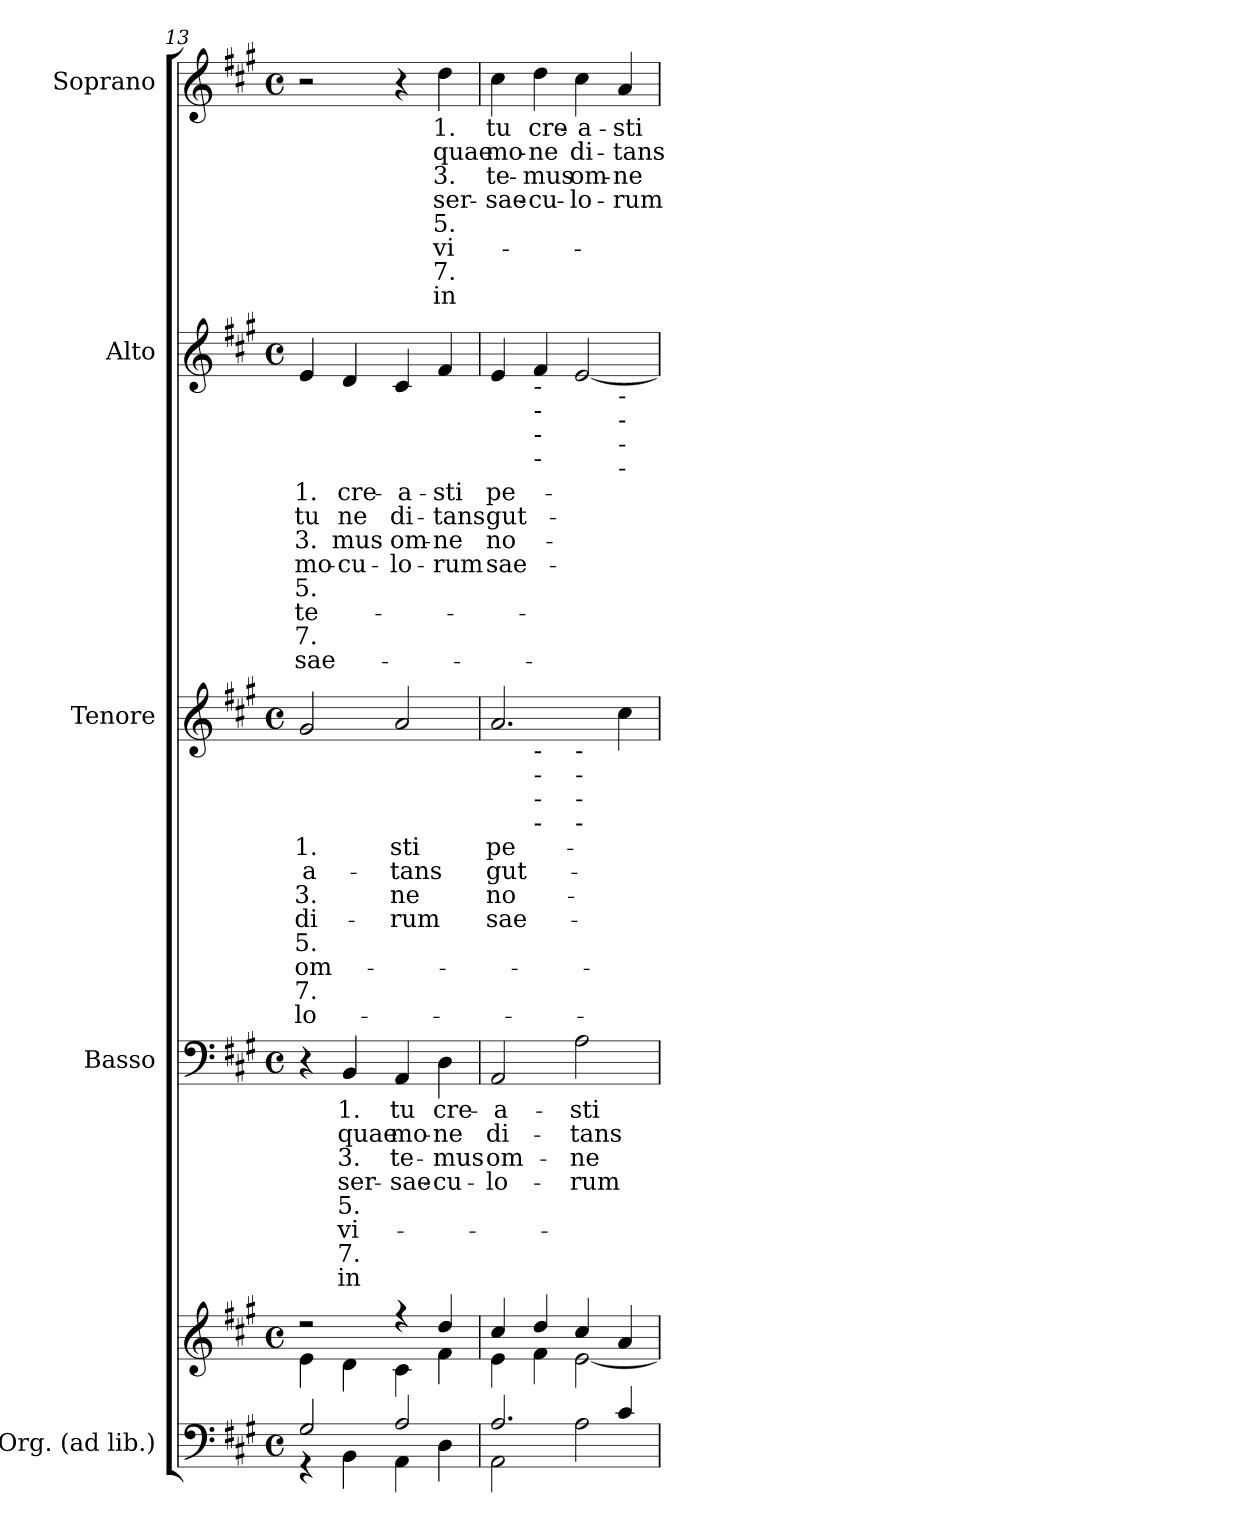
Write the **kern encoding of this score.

**kern	**kern	**kern	**text	**text	**text	**text	**text	**text	**text	**text	**kern	**text	**text	**text	**text	**text	**text	**text	**text	**kern	**text	**text	**text	**text	**text	**text	**text	**text	**kern	**text	**text	**text	**text	**text	**text	**text	**text
*part5	*part5	*part4	*part4	*part4	*part4	*part4	*part4	*part4	*part4	*part4	*part3	*part3	*part3	*part3	*part3	*part3	*part3	*part3	*part3	*part2	*part2	*part2	*part2	*part2	*part2	*part2	*part2	*part2	*part1	*part1	*part1	*part1	*part1	*part1	*part1	*part1	*part1
*staff6	*staff5	*staff4	*staff4	*staff4	*staff4	*staff4	*staff4	*staff4	*staff4	*staff4	*staff3	*staff3	*staff3	*staff3	*staff3	*staff3	*staff3	*staff3	*staff3	*staff2	*staff2	*staff2	*staff2	*staff2	*staff2	*staff2	*staff2	*staff2	*staff1	*staff1	*staff1	*staff1	*staff1	*staff1	*staff1	*staff1	*staff1
*I"Org. (ad lib.)	*	*I"Basso	*	*	*	*	*	*	*	*	*I"Tenore	*	*	*	*	*	*	*	*	*I"Alto	*	*	*	*	*	*	*	*	*I"Soprano	*	*	*	*	*	*	*	*
*I'Org.	*	*I'B.	*	*	*	*	*	*	*	*	*I'T.	*	*	*	*	*	*	*	*	*I'A.	*	*	*	*	*	*	*	*	*I'S.	*	*	*	*	*	*	*	*
!!LO:LB:g=z
*clefF4	*clefG2	*clefF4	*	*	*	*	*	*	*	*	*clefG2	*	*	*	*	*	*	*	*	*clefG2	*	*	*	*	*	*	*	*	*clefG2	*	*	*	*	*	*	*	*
*	*	*	*	*	*	*	*	*	*	*	*ITrd7c12	*	*	*	*	*	*	*	*	*	*	*	*	*	*	*	*	*	*	*	*	*	*	*	*	*	*
*k[f#c#g#]	*k[f#c#g#]	*k[f#c#g#]	*	*	*	*	*	*	*	*	*k[f#c#g#]	*	*	*	*	*	*	*	*	*k[f#c#g#]	*	*	*	*	*	*	*	*	*k[f#c#g#]	*	*	*	*	*	*	*	*
*A:	*A:	*A:	*	*	*	*	*	*	*	*	*A:	*	*	*	*	*	*	*	*	*A:	*	*	*	*	*	*	*	*	*A:	*	*	*	*	*	*	*	*
*M4/4	*M4/4	*M4/4	*	*	*	*	*	*	*	*	*M4/4	*	*	*	*	*	*	*	*	*M4/4	*	*	*	*	*	*	*	*	*M4/4	*	*	*	*	*	*	*	*
*met(c)	*met(c)	*met(c)	*	*	*	*	*	*	*	*	*met(c)	*	*	*	*	*	*	*	*	*met(c)	*	*	*	*	*	*	*	*	*met(c)	*	*	*	*	*	*	*	*
=13	=13	=13	=13	=13	=13	=13	=13	=13	=13	=13	=13	=13	=13	=13	=13	=13	=13	=13	=13	=13	=13	=13	=13	=13	=13	=13	=13	=13	=13	=13	=13	=13	=13	=13	=13	=13	=13
*^	*^	*	*	*	*	*	*	*	*	*	*	*	*	*	*	*	*	*	*	*	*	*	*	*	*	*	*	*	*	*	*	*	*	*	*	*	*
!	!	!	!	!	!	!	!	!	!	!	!	!	!	!LO:LY:b:color=#000000	!LO:LY:b:color=#000000	!LO:LY:b:color=#000000	!LO:LY:b:color=#000000	!LO:LY:b:color=#000000	!LO:LY:b:color=#000000	!LO:LY:b:color=#000000	!LO:LY:b:color=#000000	!	!	!	!	!	!	!	!	!	!	!	!	!	!	!	!	!	!
!	!	!	!	!	!	!	!	!	!	!	!	!	!	!	!	!	!	!	!	!	!	!	!LO:LY:b:color=#000000	!LO:LY:b:color=#000000	!LO:LY:b:color=#000000	!LO:LY:b:color=#000000	!LO:LY:b:color=#000000	!LO:LY:b:color=#000000	!LO:LY:b:color=#000000	!LO:LY:b:color=#000000	!	!	!	!	!	!	!	!	!
2G#i/	4r	2r	4ei\	4r	.	.	.	.	.	.	.	.	2G#i/	1.	a-	3.	di-	5.	om-	7.	lo-	4ei/	1.	tu	3.	mo-	5.	te-	7.	sae-	2r	.	.	.	.	.	.	.	.
!	!	!	!	!	!LO:LY:b:color=#000000	!LO:LY:b:color=#000000	!LO:LY:b:color=#000000	!LO:LY:b:color=#000000	!LO:LY:b:color=#000000	!LO:LY:b:color=#000000	!LO:LY:b:color=#000000	!LO:LY:b:color=#000000	!	!	!	!	!	!	!	!	!	!	!	!	!	!	!	!	!	!	!	!	!	!	!	!	!	!	!
!	!	!	!	!	!	!	!	!	!	!	!	!	!	!	!	!	!	!	!	!	!	!	!LO:LY:b:color=#000000	!LO:LY:b:color=#000000	!LO:LY:b:color=#000000	!LO:LY:b:color=#000000	!	!	!	!	!	!	!	!	!	!	!	!	!
.	4BBi\	.	4di\	4BBi/	1.	quae	3.	ser-	5.	vi-	7.	in	.	.	.	.	.	.	.	.	.	4di/	cre-	-ne	-mus	-cu-	.	.	.	.	.	.	.	.	.	.	.	.	.
!	!	!	!	!	!LO:LY:b:color=#000000	!LO:LY:b:color=#000000	!LO:LY:b:color=#000000	!LO:LY:b:color=#000000	!	!	!	!	!	!	!	!	!	!	!	!	!	!	!	!	!	!	!	!	!	!	!	!	!	!	!	!	!	!	!
!	!	!	!	!	!	!	!	!	!	!	!	!	!	!LO:LY:b:color=#000000	!LO:LY:b:color=#000000	!LO:LY:b:color=#000000	!LO:LY:b:color=#000000	!	!	!	!	!	!	!	!	!	!	!	!	!	!	!	!	!	!	!	!	!	!
!	!	!	!	!	!	!	!	!	!	!	!	!	!	!	!	!	!	!	!	!	!	!	!LO:LY:b:color=#000000	!LO:LY:b:color=#000000	!LO:LY:b:color=#000000	!LO:LY:b:color=#000000	!	!	!	!	!	!	!	!	!	!	!	!	!
2Ai/	4AAi\	4r	4c#i\	4AAi/	tu	-mo-	-te-	sae-	.	.	.	.	2Ai/	-sti	-tans	-ne	-rum	.	.	.	.	4c#i/	-a-	di-	om-	-lo-	.	.	.	.	4r	.	.	.	.	.	.	.	.
!	!	!	!	!	!LO:LY:b:color=#000000	!LO:LY:b:color=#000000	!LO:LY:b:color=#000000	!LO:LY:b:color=#000000	!	!	!	!	!	!	!	!	!	!	!	!	!	!	!	!	!	!	!	!	!	!	!	!	!	!	!	!	!	!	!
!	!	!	!	!	!	!	!	!	!	!	!	!	!	!	!	!	!	!	!	!	!	!	!LO:LY:b:color=#000000	!LO:LY:b:color=#000000	!LO:LY:b:color=#000000	!LO:LY:b:color=#000000	!	!	!	!	!	!	!	!	!	!	!	!	!
!	!	!	!	!	!	!	!	!	!	!	!	!	!	!	!	!	!	!	!	!	!	!	!	!	!	!	!	!	!	!	!	!LO:LY:b:color=#000000	!LO:LY:b:color=#000000	!LO:LY:b:color=#000000	!LO:LY:b:color=#000000	!LO:LY:b:color=#000000	!LO:LY:b:color=#000000	!LO:LY:b:color=#000000	!LO:LY:b:color=#000000
.	4Di\	4ddi/	4f#i\	4Di\	cre-	-ne	-mus	-cu-	.	.	.	.	.	.	.	.	.	.	.	.	.	4f#i/	-sti	-tans	-ne	-rum	.	.	.	.	4ddi\	1.	quae	3.	ser-	5.	vi-	7.	in
=14	=14	=14	=14	=14	=14	=14	=14	=14	=14	=14	=14	=14	=14	=14	=14	=14	=14	=14	=14	=14	=14	=14	=14	=14	=14	=14	=14	=14	=14	=14	=14	=14	=14	=14	=14	=14	=14	=14	=14
!	!	!	!	!	!LO:LY:b:color=#000000	!LO:LY:b:color=#000000	!LO:LY:b:color=#000000	!LO:LY:b:color=#000000	!	!	!	!	!	!	!	!	!	!	!	!	!	!	!	!	!	!	!	!	!	!	!	!	!	!	!	!	!	!	!
!	!	!	!	!	!	!	!	!	!	!	!	!	!	!LO:LY:b:color=#000000	!LO:LY:b:color=#000000	!LO:LY:b:color=#000000	!LO:LY:b:color=#000000	!	!	!	!	!	!	!	!	!	!	!	!	!	!	!	!	!	!	!	!	!	!
!	!	!	!	!	!	!	!	!	!	!	!	!	!	!	!	!	!	!	!	!	!	!	!LO:LY:b:color=#000000	!LO:LY:b:color=#000000	!LO:LY:b:color=#000000	!LO:LY:b:color=#000000	!	!	!	!	!	!	!	!	!	!	!	!	!
!	!	!	!	!	!	!	!	!	!	!	!	!	!	!	!	!	!	!	!	!	!	!	!	!	!	!	!	!	!	!	!	!LO:LY:b:color=#000000	!LO:LY:b:color=#000000	!LO:LY:b:color=#000000	!LO:LY:b:color=#000000	!	!	!	!
*	*	*	*	*	*	*	*	*	*	*	*	*	*^	*	*	*	*	*	*	*	*	*^	*	*	*	*	*	*	*	*	*	*	*	*	*	*	*	*	*
*	*	*	*	*	*	*	*	*	*	*	*	*	*	*^	*	*	*	*	*	*	*	*	*	*	*	*	*	*	*	*	*	*	*	*	*	*	*	*	*	*	*
2.Ai/	2AAi\	4cc#i/	4ei\	2AAi/	-a-	di-	om-	-lo-	.	.	.	.	2.Ai/	4ryy	2ryy	pe-	gut-	no-	sae-	.	.	.	.	4ei/	2.ryy	pe-	gut-	no-	sae-	.	.	.	.	4cc#i\	tu	-mo-	-te-	sae-	.	.	.	.
!	!	!	!	!	!	!	!	!	!	!	!	!	!	!	!	!	!	!	!	!	!	!	!	!LO:TX:b:t=-	!	!	!	!	!	!	!	!	!	!	!	!	!	!	!	!	!	!
!	!	!	!	!	!	!	!	!	!	!	!	!	!	!	!	!	!	!	!	!	!	!	!	!LO:TX:b:t=-	!	!	!	!	!	!	!	!	!	!	!	!	!	!	!	!	!	!
!	!	!	!	!	!	!	!	!	!	!	!	!	!	!	!	!	!	!	!	!	!	!	!	!LO:TX:b:t=-	!	!	!	!	!	!	!	!	!	!	!	!	!	!	!	!	!	!
!	!	!	!	!	!	!	!	!	!	!	!	!	!	!	!	!	!	!	!	!	!	!	!	!LO:TX:b:t=-	!	!	!	!	!	!	!	!	!	!	!	!	!	!	!	!	!	!
!	!	!	!	!	!	!	!	!	!	!	!	!	!	!LO:TX:b:t=-	!	!	!	!	!	!	!	!	!	!	!	!	!	!	!	!	!	!	!	!	!	!	!	!	!	!	!	!
!	!	!	!	!	!	!	!	!	!	!	!	!	!	!LO:TX:b:t=-	!	!	!	!	!	!	!	!	!	!	!	!	!	!	!	!	!	!	!	!	!	!	!	!	!	!	!	!
!	!	!	!	!	!	!	!	!	!	!	!	!	!	!LO:TX:b:t=-	!	!	!	!	!	!	!	!	!	!	!	!	!	!	!	!	!	!	!	!	!	!	!	!	!	!	!	!
!	!	!	!	!	!	!	!	!	!	!	!	!	!	!LO:TX:b:t=-	!	!	!	!	!	!	!	!	!	!	!	!	!	!	!	!	!	!	!	!	!	!	!	!	!	!	!	!
!	!	!	!	!	!	!	!	!	!	!	!	!	!	!	!	!	!	!	!	!	!	!	!	!	!	!	!	!	!	!	!	!	!	!	!LO:LY:b:color=#000000	!LO:LY:b:color=#000000	!LO:LY:b:color=#000000	!LO:LY:b:color=#000000	!	!	!	!
.	.	4ddi/	4f#i\	.	.	.	.	.	.	.	.	.	.	2.ryy	.	.	.	.	.	.	.	.	.	4f#i/	.	.	.	.	.	.	.	.	.	4ddi\	cre-	-ne	-mus	-cu-	.	.	.	.
!	!	!	!	!	!LO:LY:b:color=#000000	!LO:LY:b:color=#000000	!LO:LY:b:color=#000000	!LO:LY:b:color=#000000	!	!	!	!	!	!	!	!	!	!	!	!	!	!	!	!	!	!	!	!	!	!	!	!	!	!	!	!	!	!	!	!	!	!
!	!	!	!	!	!	!	!	!	!	!	!	!	!	!	!LO:TX:b:t=-	!	!	!	!	!	!	!	!	!	!	!	!	!	!	!	!	!	!	!	!	!	!	!	!	!	!	!
!	!	!	!	!	!	!	!	!	!	!	!	!	!	!	!LO:TX:b:t=-	!	!	!	!	!	!	!	!	!	!	!	!	!	!	!	!	!	!	!	!	!	!	!	!	!	!	!
!	!	!	!	!	!	!	!	!	!	!	!	!	!	!	!LO:TX:b:t=-	!	!	!	!	!	!	!	!	!	!	!	!	!	!	!	!	!	!	!	!	!	!	!	!	!	!	!
!	!	!	!	!	!	!	!	!	!	!	!	!	!	!	!LO:TX:b:t=-	!	!	!	!	!	!	!	!	!	!	!	!	!	!	!	!	!	!	!	!	!	!	!	!	!	!	!
!	!	!	!	!	!	!	!	!	!	!	!	!	!	!	!	!	!	!	!	!	!	!	!	!	!	!	!	!	!	!	!	!	!	!	!LO:LY:b:color=#000000	!LO:LY:b:color=#000000	!LO:LY:b:color=#000000	!LO:LY:b:color=#000000	!	!	!	!
.	2Ai\	4cc#i/	[<2ei\	2Ai\	-sti	-tans	-ne	-rum	.	.	.	.	.	.	2ryy	.	.	.	.	.	.	.	.	[<2ei/	.	.	.	.	.	.	.	.	.	4cc#i\	-a-	di-	om-	-lo-	.	.	.	.
!	!	!	!	!	!	!	!	!	!	!	!	!	!	!	!	!	!	!	!	!	!	!	!	!	!LO:TX:b:t=-	!	!	!	!	!	!	!	!	!	!	!	!	!	!	!	!	!
!	!	!	!	!	!	!	!	!	!	!	!	!	!	!	!	!	!	!	!	!	!	!	!	!	!LO:TX:b:t=-	!	!	!	!	!	!	!	!	!	!	!	!	!	!	!	!	!
!	!	!	!	!	!	!	!	!	!	!	!	!	!	!	!	!	!	!	!	!	!	!	!	!	!LO:TX:b:t=-	!	!	!	!	!	!	!	!	!	!	!	!	!	!	!	!	!
!	!	!	!	!	!	!	!	!	!	!	!	!	!	!	!	!	!	!	!	!	!	!	!	!	!LO:TX:b:t=-	!	!	!	!	!	!	!	!	!	!	!	!	!	!	!	!	!
!	!	!	!	!	!	!	!	!	!	!	!	!	!	!	!	!	!	!	!	!	!	!	!	!	!	!	!	!	!	!	!	!	!	!	!LO:LY:b:color=#000000	!LO:LY:b:color=#000000	!LO:LY:b:color=#000000	!LO:LY:b:color=#000000	!	!	!	!
4c#i/	.	4ai/	.	.	.	.	.	.	.	.	.	.	4c#i\	.	.	.	.	.	.	.	.	.	.	.	4ryy	.	.	.	.	.	.	.	.	4ai/	-sti	-tans	-ne	-rum	.	.	.	.
*v	*v	*	*	*	*	*	*	*	*	*	*	*	*v	*v	*v	*	*	*	*	*	*	*	*	*v	*v	*	*	*	*	*	*	*	*	*	*	*	*	*	*	*	*	*
*	*v	*v	*	*	*	*	*	*	*	*	*	*	*	*	*	*	*	*	*	*	*	*	*	*	*	*	*	*	*	*	*	*	*	*	*	*	*	*
=	=	=	=	=	=	=	=	=	=	=	=	=	=	=	=	=	=	=	=	=	=	=	=	=	=	=	=	=	=	=	=	=	=	=	=	=	=
*-	*-	*-	*-	*-	*-	*-	*-	*-	*-	*-	*-	*-	*-	*-	*-	*-	*-	*-	*-	*-	*-	*-	*-	*-	*-	*-	*-	*-	*-	*-	*-	*-	*-	*-	*-	*-	*-
